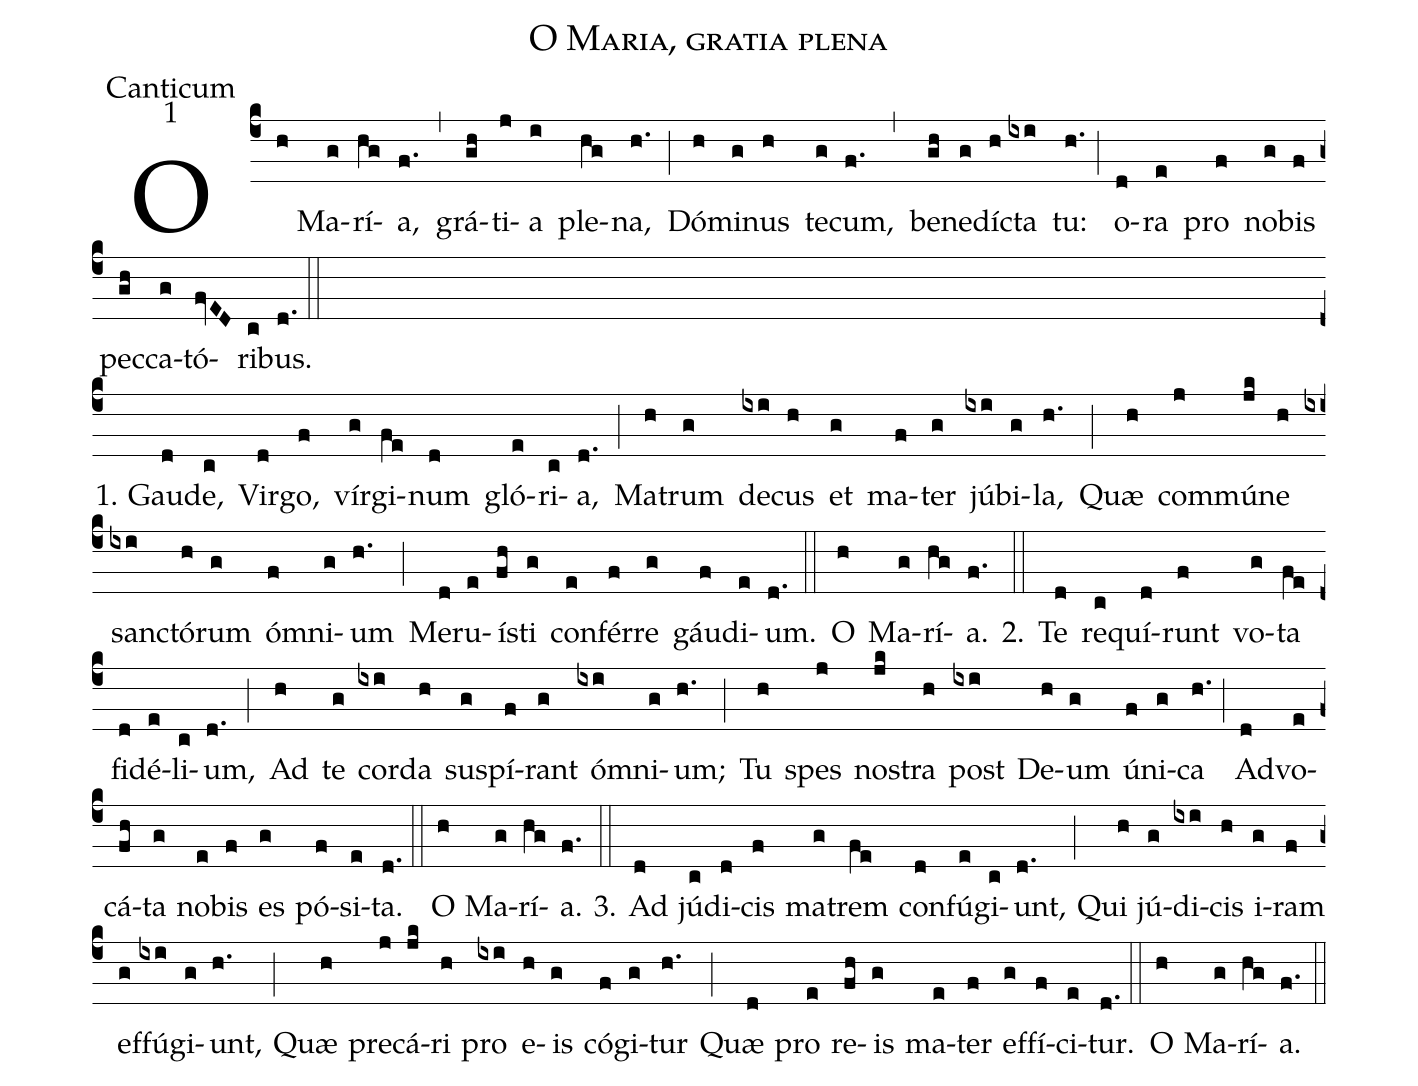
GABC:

name:O Maria, gratia plena;
office-part:Canticum;
mode:1;
%%
(c4)O(h) Ma(g)rí(hg)a,(f.) (,) grá(gh)ti(j)a(i) ple(hg)na,(h.) (;) Dó(h)mi(g)nus(h) te(g)cum,(f.) (,) be(gh)ne(g)dí(h)cta(ixi) tu:(h.) (;) o(d)ra(e) pro(f) no(g)bis(f) pec(gh)ca(g)tó(fvED)ri(c)bus.(d.) (::Z)
1. Gau(d)de,(c) Vir(d)go,(f) vír(g)gi(fe)num(d) gló(e)ri(c)a,(d.) (;) Ma(h)trum(g) de(ixi)cus(h) et(g) ma(f)ter(g) jú(ixi)bi(g)la,(h.) (;) Quæ(h) com(j)mú(jk)ne(h) san(ixi)ctó(h)rum(g) óm(f)ni(g)um(h.) (;) Me(d)ru(e)í(fh)sti(g) con(e)fér(f)re(g) gáu(f)di(e)um.(d.) (::) O(h) Ma(g)rí(hg)a.(f.)
2.(::) Te(d) re(c)quí(d)runt(f) vo(g)ta(fe) fi(d)dé(e)li(c)um,(d.) (;) Ad(h) te(g) cor(ixi)da(h) su(g)spí(f)rant(g) óm(ixi)ni(g)um;(h.) (;) Tu(h) spes(j) no(jk)stra(h) post(ixi) De(h)um(g) ú(f)ni(g)ca(h.) (;) Ad(d)vo(e)cá(fh)ta(g) no(e)bis(f) es(g) pó(f)si(e)ta.(d.) (::) O(h) Ma(g)rí(hg)a.(f.)
3.(::) Ad(d) jú(c)di(d)cis(f) ma(g)trem(fe) con(d)fú(e)gi(c)unt,(d.) (;) Qui(h) jú(g)di(ixi)cis(h) i(g)ram(f) ef(g)fú(ixi)gi(g)unt,(h.) (;) Quæ(h) pre(j)cá(jk)ri(h) pro(ixi) e(h)is(g) có(f)gi(g)tur(h.) (;) Quæ(d) pro(e) re(fh)is(g) ma(e)ter(f) ef(g)fí(f)ci(e)tur.(d.) (::) O(h) Ma(g)rí(hg)a.(f.) (::)
